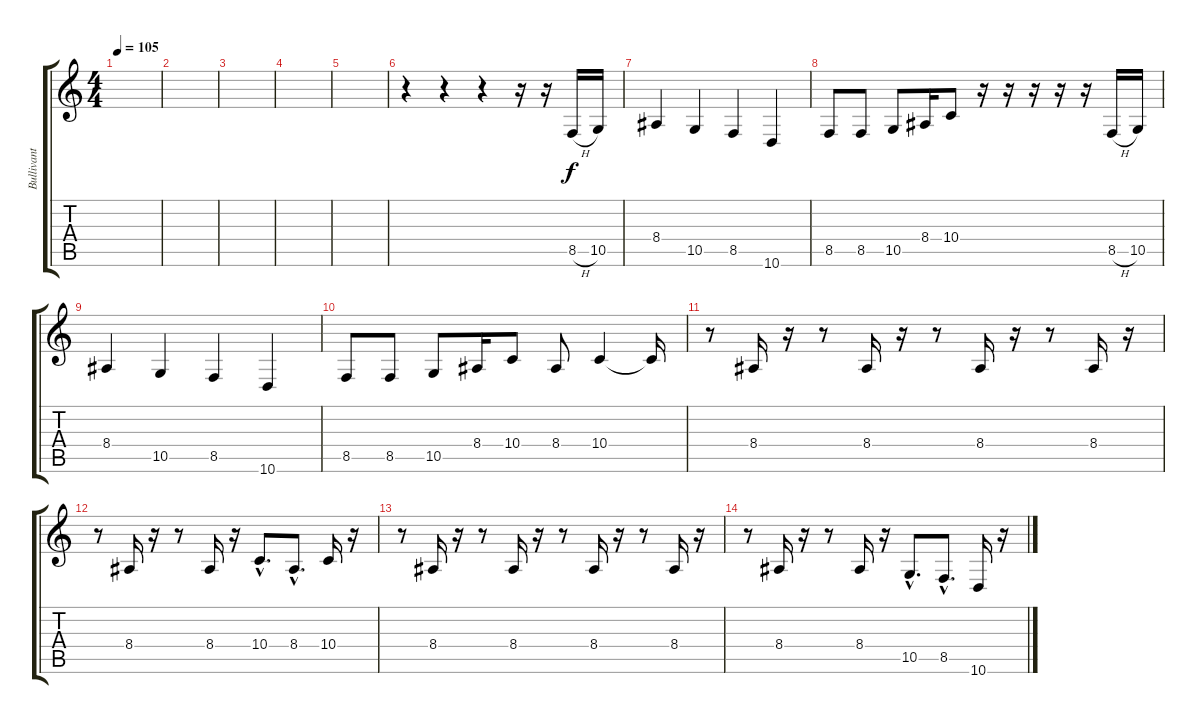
\track ("Bullivant" "Bullivant") {instrument trumpet}
\staff {score tabs}
\tuning (E4 B3 G3 D3 A2 E2) {hide}
\ts (4 4)
\tempo 105
\clef g2
\ks c
|
|
|
|
|
r.4 r.4 r.4 r.16 r.16 8.5{h}.16 10.5.16 |
8.4.4 10.5.4 8.5.4 10.6.4 |
8.5.8 8.5.8 10.5.8 8.4.16 10.4.8 r.16 r.16 r.16 r.16 r.16 8.5{h}.16 10.5.16 |
8.4.4 10.5.4 8.5.4 10.6.4 |
8.5.8 8.5.8 10.5.8 8.4.16 10.4.8 8.4.8 10.4.4 10.4{t}.16 |
r.8 8.4.16 r.16 r.8 8.4.16 r.16 r.8 8.4.16 r.16 r.8 8.4.16 r.16 |
r.8 8.4.16 r.16 r.8 8.4.16 r.16 10.4{hac}.8{d} 8.4{hac}.8{d} 10.4.16 r.16 |
r.8 8.4.16 r.16 r.8 8.4.16 r.16 r.8 8.4.16 r.16 r.8 8.4.16 r.16 |
r.8 8.4.16 r.16 r.8 8.4.16 r.16 10.5{hac}.8{d} 8.5{hac}.8{d} 10.6.16 r.16
